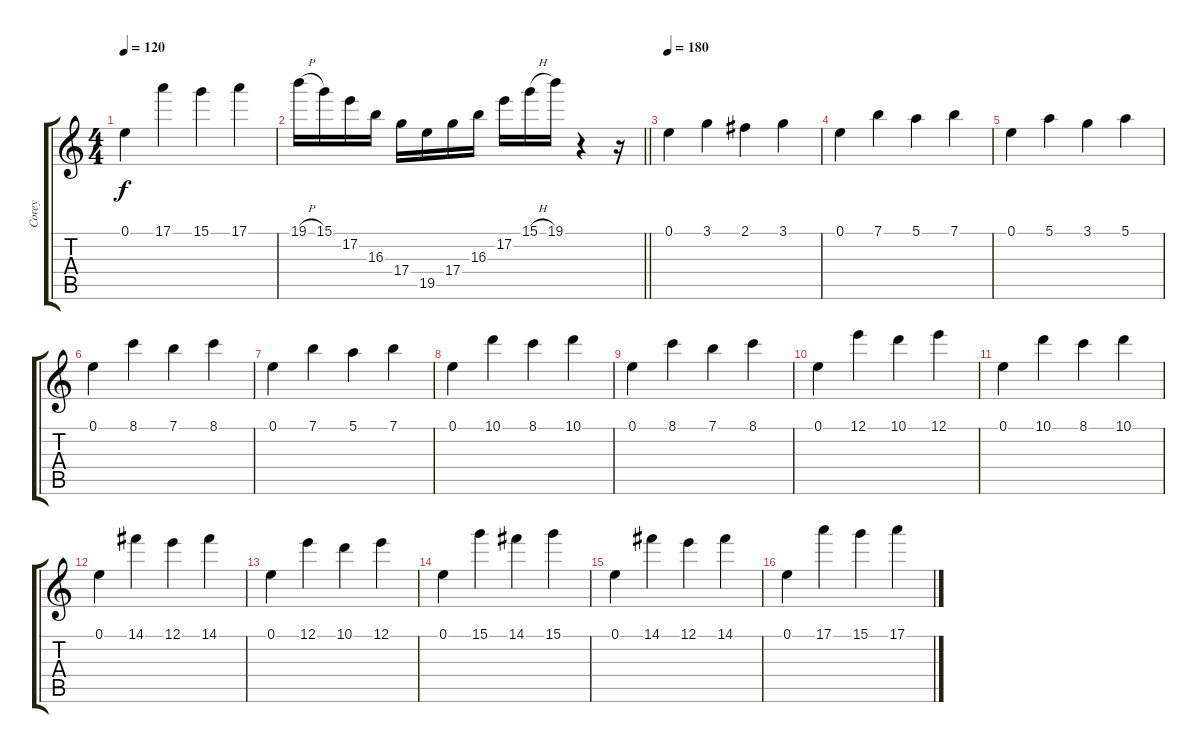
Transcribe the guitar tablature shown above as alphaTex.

\track ("Corey" "Corey") {instrument overdrivenguitar}
\staff {score tabs}
\tuning (E4 B3 G3 D3 A2 E2) {hide}
\ts (4 4)
\tempo 120
\clef g2
\ks c
0.1.4{dy f} 17.1.4 15.1.4 17.1.4 |
\barLineRight lightlight
19.1{h}.16 15.1.16 17.2.16 16.3.16 17.4.16 19.5.16 17.4.16 16.3.16 17.2.16 15.1{h}.16 19.1.16 r.4 r.16 |
\tempo 180
0.1.4 3.1.4 2.1.4 3.1.4 |
0.1.4 7.1.4 5.1.4 7.1.4 |
0.1.4 5.1.4 3.1.4 5.1.4 |
0.1.4 8.1.4 7.1.4 8.1.4 |
0.1.4 7.1.4 5.1.4 7.1.4 |
0.1.4 10.1.4 8.1.4 10.1.4 |
0.1.4 8.1.4 7.1.4 8.1.4 |
0.1.4 12.1.4 10.1.4 12.1.4 |
0.1.4 10.1.4 8.1.4 10.1.4 |
0.1.4 14.1.4 12.1.4 14.1.4 |
0.1.4 12.1.4 10.1.4 12.1.4 |
0.1.4 15.1.4 14.1.4 15.1.4 |
0.1.4 14.1.4 12.1.4 14.1.4 |
0.1.4 17.1.4 15.1.4 17.1.4
